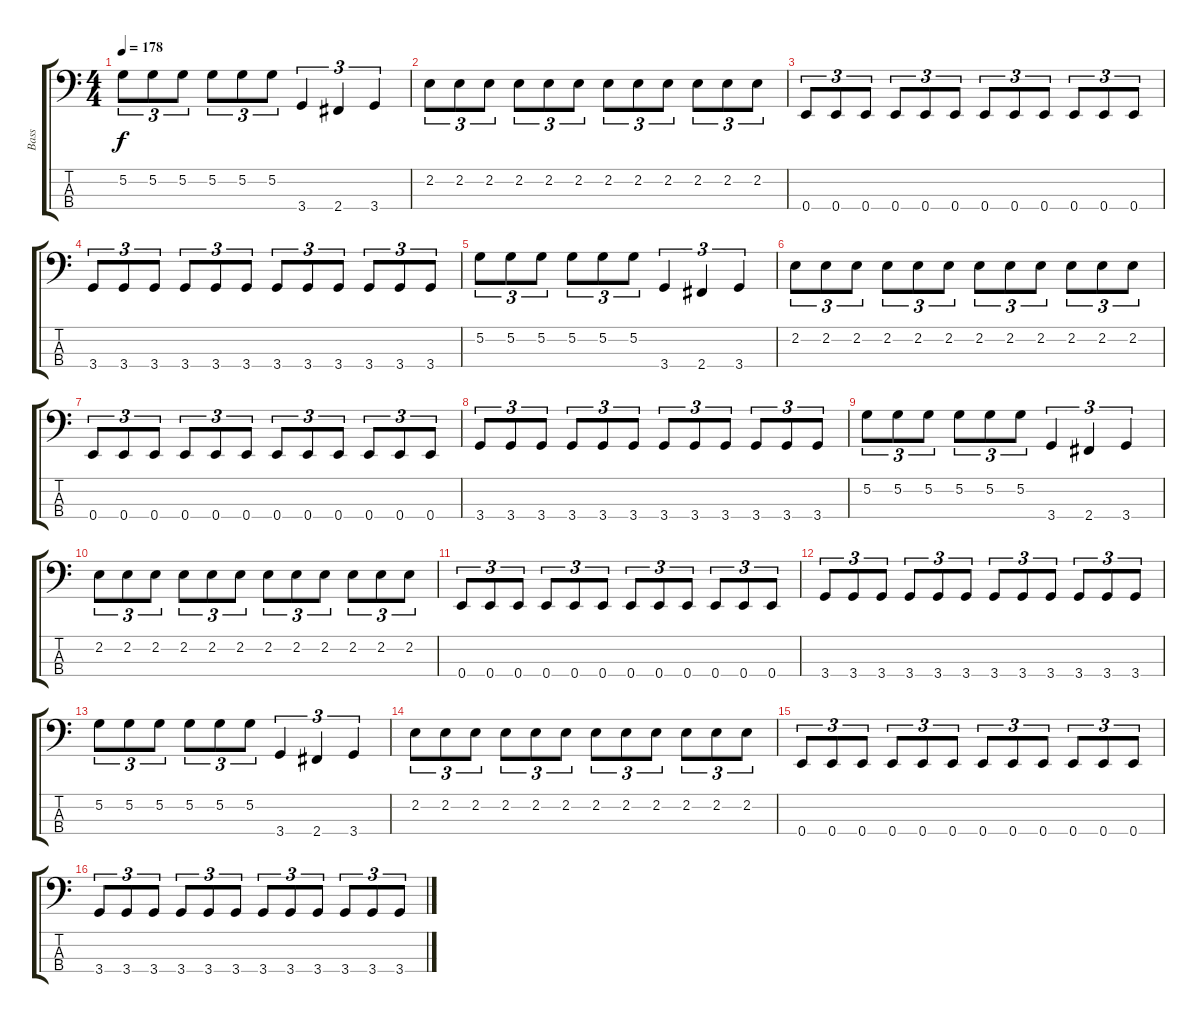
\track ("Bass" "Bass") {instrument electricbassfinger}
\staff {score tabs}
\tuning (G2 D2 A1 E1) {hide}
\ts (4 4)
\tempo 178
\clef f4
\ks c
5.2.8{tu (3 2) dy f} 5.2.8{tu (3 2)} 5.2.8{tu (3 2)} 5.2.8{tu (3 2)} 5.2.8{tu (3 2)} 5.2.8{tu (3 2)} 3.4.4{tu (3 2)} 2.4.4{tu (3 2)} 3.4.4{tu (3 2)} |
2.2.8{tu (3 2)} 2.2.8{tu (3 2)} 2.2.8{tu (3 2)} 2.2.8{tu (3 2)} 2.2.8{tu (3 2)} 2.2.8{tu (3 2)} 2.2.8{tu (3 2)} 2.2.8{tu (3 2)} 2.2.8{tu (3 2)} 2.2.8{tu (3 2)} 2.2.8{tu (3 2)} 2.2.8{tu (3 2)} |
0.4.8{tu (3 2)} 0.4.8{tu (3 2)} 0.4.8{tu (3 2)} 0.4.8{tu (3 2)} 0.4.8{tu (3 2)} 0.4.8{tu (3 2)} 0.4.8{tu (3 2)} 0.4.8{tu (3 2)} 0.4.8{tu (3 2)} 0.4.8{tu (3 2)} 0.4.8{tu (3 2)} 0.4.8{tu (3 2)} |
3.4.8{tu (3 2)} 3.4.8{tu (3 2)} 3.4.8{tu (3 2)} 3.4.8{tu (3 2)} 3.4.8{tu (3 2)} 3.4.8{tu (3 2)} 3.4.8{tu (3 2)} 3.4.8{tu (3 2)} 3.4.8{tu (3 2)} 3.4.8{tu (3 2)} 3.4.8{tu (3 2)} 3.4.8{tu (3 2)} |
5.2.8{tu (3 2)} 5.2.8{tu (3 2)} 5.2.8{tu (3 2)} 5.2.8{tu (3 2)} 5.2.8{tu (3 2)} 5.2.8{tu (3 2)} 3.4.4{tu (3 2)} 2.4.4{tu (3 2)} 3.4.4{tu (3 2)} |
2.2.8{tu (3 2)} 2.2.8{tu (3 2)} 2.2.8{tu (3 2)} 2.2.8{tu (3 2)} 2.2.8{tu (3 2)} 2.2.8{tu (3 2)} 2.2.8{tu (3 2)} 2.2.8{tu (3 2)} 2.2.8{tu (3 2)} 2.2.8{tu (3 2)} 2.2.8{tu (3 2)} 2.2.8{tu (3 2)} |
0.4.8{tu (3 2)} 0.4.8{tu (3 2)} 0.4.8{tu (3 2)} 0.4.8{tu (3 2)} 0.4.8{tu (3 2)} 0.4.8{tu (3 2)} 0.4.8{tu (3 2)} 0.4.8{tu (3 2)} 0.4.8{tu (3 2)} 0.4.8{tu (3 2)} 0.4.8{tu (3 2)} 0.4.8{tu (3 2)} |
3.4.8{tu (3 2)} 3.4.8{tu (3 2)} 3.4.8{tu (3 2)} 3.4.8{tu (3 2)} 3.4.8{tu (3 2)} 3.4.8{tu (3 2)} 3.4.8{tu (3 2)} 3.4.8{tu (3 2)} 3.4.8{tu (3 2)} 3.4.8{tu (3 2)} 3.4.8{tu (3 2)} 3.4.8{tu (3 2)} |
5.2.8{tu (3 2)} 5.2.8{tu (3 2)} 5.2.8{tu (3 2)} 5.2.8{tu (3 2)} 5.2.8{tu (3 2)} 5.2.8{tu (3 2)} 3.4.4{tu (3 2)} 2.4.4{tu (3 2)} 3.4.4{tu (3 2)} |
2.2.8{tu (3 2)} 2.2.8{tu (3 2)} 2.2.8{tu (3 2)} 2.2.8{tu (3 2)} 2.2.8{tu (3 2)} 2.2.8{tu (3 2)} 2.2.8{tu (3 2)} 2.2.8{tu (3 2)} 2.2.8{tu (3 2)} 2.2.8{tu (3 2)} 2.2.8{tu (3 2)} 2.2.8{tu (3 2)} |
0.4.8{tu (3 2)} 0.4.8{tu (3 2)} 0.4.8{tu (3 2)} 0.4.8{tu (3 2)} 0.4.8{tu (3 2)} 0.4.8{tu (3 2)} 0.4.8{tu (3 2)} 0.4.8{tu (3 2)} 0.4.8{tu (3 2)} 0.4.8{tu (3 2)} 0.4.8{tu (3 2)} 0.4.8{tu (3 2)} |
3.4.8{tu (3 2)} 3.4.8{tu (3 2)} 3.4.8{tu (3 2)} 3.4.8{tu (3 2)} 3.4.8{tu (3 2)} 3.4.8{tu (3 2)} 3.4.8{tu (3 2)} 3.4.8{tu (3 2)} 3.4.8{tu (3 2)} 3.4.8{tu (3 2)} 3.4.8{tu (3 2)} 3.4.8{tu (3 2)} |
5.2.8{tu (3 2)} 5.2.8{tu (3 2)} 5.2.8{tu (3 2)} 5.2.8{tu (3 2)} 5.2.8{tu (3 2)} 5.2.8{tu (3 2)} 3.4.4{tu (3 2)} 2.4.4{tu (3 2)} 3.4.4{tu (3 2)} |
2.2.8{tu (3 2)} 2.2.8{tu (3 2)} 2.2.8{tu (3 2)} 2.2.8{tu (3 2)} 2.2.8{tu (3 2)} 2.2.8{tu (3 2)} 2.2.8{tu (3 2)} 2.2.8{tu (3 2)} 2.2.8{tu (3 2)} 2.2.8{tu (3 2)} 2.2.8{tu (3 2)} 2.2.8{tu (3 2)} |
0.4.8{tu (3 2)} 0.4.8{tu (3 2)} 0.4.8{tu (3 2)} 0.4.8{tu (3 2)} 0.4.8{tu (3 2)} 0.4.8{tu (3 2)} 0.4.8{tu (3 2)} 0.4.8{tu (3 2)} 0.4.8{tu (3 2)} 0.4.8{tu (3 2)} 0.4.8{tu (3 2)} 0.4.8{tu (3 2)} |
3.4.8{tu (3 2)} 3.4.8{tu (3 2)} 3.4.8{tu (3 2)} 3.4.8{tu (3 2)} 3.4.8{tu (3 2)} 3.4.8{tu (3 2)} 3.4.8{tu (3 2)} 3.4.8{tu (3 2)} 3.4.8{tu (3 2)} 3.4.8{tu (3 2)} 3.4.8{tu (3 2)} 3.4.8{tu (3 2)}
